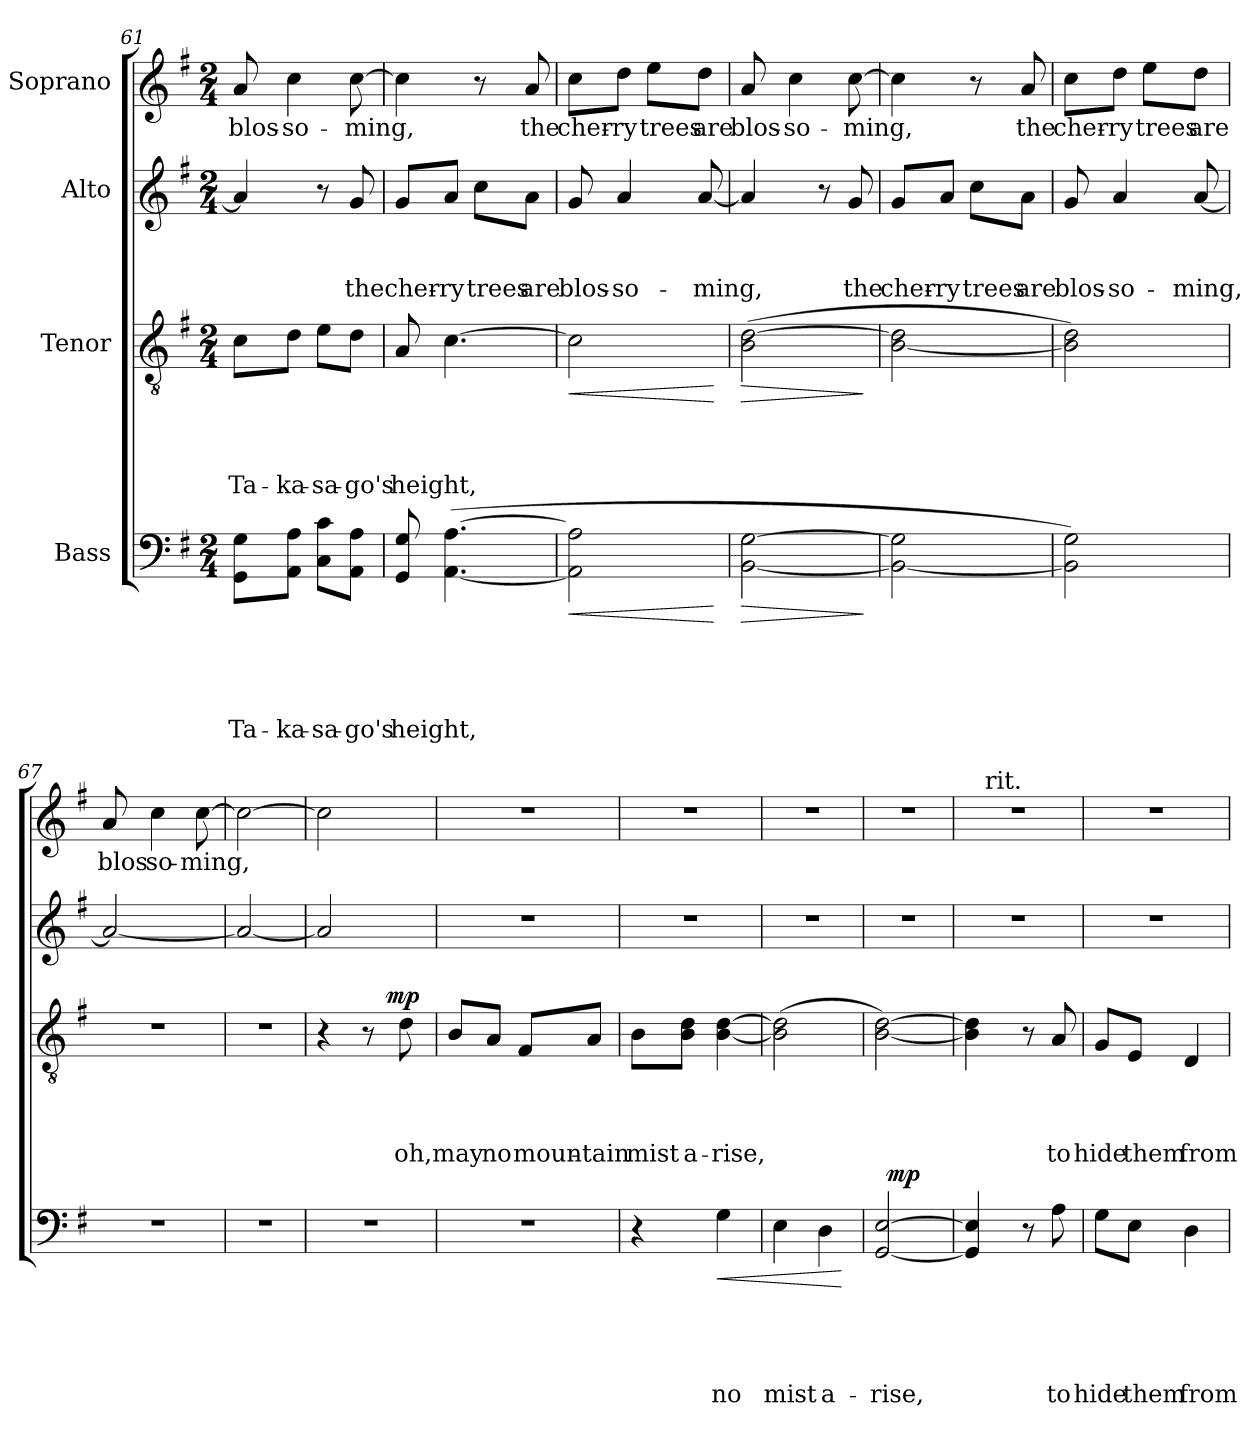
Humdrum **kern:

**kern	**text	**text	**text	**text	**text	**dynam	**kern	**text	**text	**text	**text	**dynam	**kern	**text	**text	**text	**kern	**text
*part4	*part4	*part4	*part4	*part4	*part4	*part4	*part3	*part3	*part3	*part3	*part3	*part3	*part2	*part2	*part2	*part2	*part1	*part1
*staff4	*staff4	*staff4	*staff4	*staff4	*staff4	*staff4	*staff3	*staff3	*staff3	*staff3	*staff3	*staff3	*staff2	*staff2	*staff2	*staff2	*staff1	*staff1
*I"Bass	*	*	*	*	*	*	*I"Tenor	*	*	*	*	*	*I"Alto	*	*	*	*I"Soprano	*
*clefF4	*	*	*	*	*	*	*clefGv2	*	*	*	*	*	*clefG2	*	*	*	*clefG2	*
*k[f#]	*	*	*	*	*	*	*k[f#]	*	*	*	*	*	*k[f#]	*	*	*	*k[f#]	*
*G:	*	*	*	*	*	*	*G:	*	*	*	*	*	*G:	*	*	*	*G:	*
*M2/4	*	*	*	*	*	*	*M2/4	*	*	*	*	*	*M2/4	*	*	*	*M2/4	*
=61	=61	=61	=61	=61	=61	=61	=61	=61	=61	=61	=61	=61	=61	=61	=61	=61	=61	=61
!	!	!	!	!	!LO:LY:b	!	!	!	!	!	!LO:LY:b	!	!	!	!	!	!	!LO:LY:b
8GG\ 8G\L	.	.	.	.	Ta-	.	8c\L	.	.	.	Ta-	.	4a/]	.	.	.	8a/	blos-
!	!	!	!	!	!LO:LY:b	!	!	!	!	!	!LO:LY:b	!	!	!	!	!	!	!LO:LY:b
8AA\ 8A\J	.	.	.	.	-ka-	.	8d\J	.	.	.	-ka-	.	.	.	.	.	4cc\	-so-
!	!	!	!	!	!LO:LY:b	!	!	!	!	!	!LO:LY:b	!	!	!	!	!	!	!
8C\ 8c\L	.	.	.	.	-sa-	.	8e\L	.	.	.	-sa-	.	8r	.	.	.	.	.
!	!	!	!	!	!LO:LY:b	!	!	!	!	!	!LO:LY:b	!	!	!	!	!LO:LY:b	!	!LO:LY:b
8AA\ 8A\J	.	.	.	.	-go's	.	8d\J	.	.	.	-go's	.	8g/	.	.	the	[>8cc\	-ming,
=62	=62	=62	=62	=62	=62	=62	=62	=62	=62	=62	=62	=62	=62	=62	=62	=62	=62	=62
!	!	!	!	!	!LO:LY:b	!	!	!	!	!	!LO:LY:b	!	!	!	!	!LO:LY:b	!	!
8GG/ 8G/	.	.	.	.	height,	.	8A/	.	.	.	height,	.	8g/L	.	.	cher-	4cc\]	.
!	!	!	!	!	!	!	!	!	!	!	!	!	!	!	!	!LO:LY:b	!	!
(>[<4.AA\ [>4.A\	.	.	.	.	.	.	[>4.c\	.	.	.	.	.	8a/J	.	.	-ry	.	.
!	!	!	!	!	!	!	!	!	!	!	!	!	!	!	!	!LO:LY:b	!	!
.	.	.	.	.	.	.	.	.	.	.	.	.	8cc\L	.	.	trees	8r	.
!	!	!	!	!	!	!	!	!	!	!	!	!	!	!	!	!LO:LY:b	!	!LO:LY:b
.	.	.	.	.	.	.	.	.	.	.	.	.	8a\J	.	.	are	8a/	the
=63	=63	=63	=63	=63	=63	=63	=63	=63	=63	=63	=63	=63	=63	=63	=63	=63	=63	=63
!	!	!	!	!	!	!LO:HP:b	!	!	!	!	!	!LO:HP:b	!	!	!	!LO:LY:b	!	!LO:LY:b
2AA\] 2A\]	.	.	.	.	.	<	2c\]	.	.	.	.	<	8g/	.	.	blos-	8cc\L	cher-
!	!	!	!	!	!	!	!	!	!	!	!	!	!	!	!	!LO:LY:b	!	!LO:LY:b
.	.	.	.	.	.	.	.	.	.	.	.	.	4a/	.	.	-so-	8dd\J	-ry
!	!	!	!	!	!	!	!	!	!	!	!	!	!	!	!	!	!	!LO:LY:b
.	.	.	.	.	.	.	.	.	.	.	.	.	.	.	.	.	8ee\L	trees
!	!	!	!	!	!	!	!	!	!	!	!	!	!	!	!	!LO:LY:b	!	!LO:LY:b
.	.	.	.	.	.	.	.	.	.	.	.	.	[<8a/	.	.	-ming,	8dd\J	are
.	.	.	.	.	.	[	.	.	.	.	.	[	.	.	.	.	.	.
=64	=64	=64	=64	=64	=64	=64	=64	=64	=64	=64	=64	=64	=64	=64	=64	=64	=64	=64
!	!	!	!	!	!	!LO:HP:b	!	!	!	!	!	!LO:HP:b	!	!	!	!	!	!LO:LY:b
[>2BB\ [>2G\	.	.	.	.	.	>	(2B\ [>2d\	.	.	.	.	>	4a/]	.	.	.	8a/	blos-
!	!	!	!	!	!	!	!	!	!	!	!	!	!	!	!	!	!	!LO:LY:b
.	.	.	.	.	.	.	.	.	.	.	.	.	.	.	.	.	4cc\	-so-
.	.	.	.	.	.	.	.	.	.	.	.	.	8r	.	.	.	.	.
!	!	!	!	!	!	!	!	!	!	!	!	!	!	!	!	!LO:LY:b	!	!LO:LY:b
.	.	.	.	.	.	.	.	.	.	.	.	.	8g/	.	.	the	[>8cc\	-ming,
.	.	.	.	.	.	]	.	.	.	.	.	]	.	.	.	.	.	.
!!LO:PB:g=z
=65	=65	=65	=65	=65	=65	=65	=65	=65	=65	=65	=65	=65	=65	=65	=65	=65	=65	=65
!	!	!	!	!	!	!	!	!	!	!	!	!	!	!	!	!LO:LY:b	!	!
2BB\_ 2G\]	.	.	.	.	.	.	[<2B\ 2d\]	.	.	.	.	.	8g/L	.	.	cher-	4cc\]	.
!	!	!	!	!	!	!	!	!	!	!	!	!	!	!	!	!LO:LY:b	!	!
.	.	.	.	.	.	.	.	.	.	.	.	.	8a/J	.	.	-ry	.	.
!	!	!	!	!	!	!	!	!	!	!	!	!	!	!	!	!LO:LY:b	!	!
.	.	.	.	.	.	.	.	.	.	.	.	.	8cc\L	.	.	trees	8r	.
!	!	!	!	!	!	!	!	!	!	!	!	!	!	!	!	!LO:LY:b	!	!LO:LY:b
.	.	.	.	.	.	.	.	.	.	.	.	.	8a\J	.	.	are	8a/	the
=66	=66	=66	=66	=66	=66	=66	=66	=66	=66	=66	=66	=66	=66	=66	=66	=66	=66	=66
!	!	!	!	!	!	!	!	!	!	!	!	!	!	!	!	!LO:LY:b	!	!LO:LY:b
2BB\] 2G\)	.	.	.	.	.	.	2B\] 2d\)	.	.	.	.	.	8g/	.	.	blos-	8cc\L	cher-
!	!	!	!	!	!	!	!	!	!	!	!	!	!	!	!	!LO:LY:b	!	!LO:LY:b
.	.	.	.	.	.	.	.	.	.	.	.	.	4a/	.	.	-so-	8dd\J	-ry
!	!	!	!	!	!	!	!	!	!	!	!	!	!	!	!	!	!	!LO:LY:b
.	.	.	.	.	.	.	.	.	.	.	.	.	.	.	.	.	8ee\L	trees
!	!	!	!	!	!	!	!	!	!	!	!	!	!	!	!	!LO:LY:b	!	!LO:LY:b
.	.	.	.	.	.	.	.	.	.	.	.	.	[<8a/	.	.	-ming,	8dd\J	are
=67	=67	=67	=67	=67	=67	=67	=67	=67	=67	=67	=67	=67	=67	=67	=67	=67	=67	=67
!LO:N:vis=1	!	!	!	!	!	!	!LO:N:vis=1	!	!	!	!	!	!	!	!	!	!	!LO:LY:b
2r	.	.	.	.	.	.	2r	.	.	.	.	.	2a/_	.	.	.	8a/	blos
!	!	!	!	!	!	!	!	!	!	!	!	!	!	!	!	!	!	!LO:LY:b
.	.	.	.	.	.	.	.	.	.	.	.	.	.	.	.	.	4cc\	so-
!	!	!	!	!	!	!	!	!	!	!	!	!	!	!	!	!	!	!LO:LY:b
.	.	.	.	.	.	.	.	.	.	.	.	.	.	.	.	.	[>8cc\	-ming,
=68	=68	=68	=68	=68	=68	=68	=68	=68	=68	=68	=68	=68	=68	=68	=68	=68	=68	=68
!LO:N:vis=1	!	!	!	!	!	!	!LO:N:vis=1	!	!	!	!	!	!	!	!	!	!	!
2r	.	.	.	.	.	.	2r	.	.	.	.	.	2a/_	.	.	.	2cc\_	.
=69	=69	=69	=69	=69	=69	=69	=69	=69	=69	=69	=69	=69	=69	=69	=69	=69	=69	=69
!LO:N:vis=1	!	!	!	!	!	!	!	!	!	!	!	!	!	!	!	!	!	!
*	*	*	*	*	*	*	*^	*	*	*	*	*	*	*	*	*	*	*
2r	.	.	.	.	.	.	4r	4ryy	.	.	.	.	.	2a/]	.	.	.	2cc\]	.
.	.	.	.	.	.	.	8r	16.ryy	.	.	.	.	.	.	.	.	.	.	.
!	!	!	!	!	!	!	!	!	!	!	!	!	!LO:DY:a	!	!	!	!	!	!
.	.	.	.	.	.	.	.	8ryy	.	.	.	.	mp	.	.	.	.	.	.
!	!	!	!	!	!	!	!	!	!	!	!	!LO:LY:b	!	!	!	!	!	!	!
.	.	.	.	.	.	.	8d\	.	.	.	.	oh,	.	.	.	.	.	.	.
.	.	.	.	.	.	.	.	32ryy	.	.	.	.	.	.	.	.	.	.	.
=70	=70	=70	=70	=70	=70	=70	=70	=70	=70	=70	=70	=70	=70	=70	=70	=70	=70	=70	=70
!LO:N:vis=1	!	!	!	!	!	!	!	!	!	!	!	!LO:LY:b	!	!LO:N:vis=1	!	!	!	!LO:N:vis=1	!
*	*	*	*	*	*	*	*v	*v	*	*	*	*	*	*	*	*	*	*	*
2r	.	.	.	.	.	.	8B/L	.	.	.	may	.	2r	.	.	.	2r	.
!	!	!	!	!	!	!	!	!	!	!	!LO:LY:b	!	!	!	!	!	!	!
.	.	.	.	.	.	.	8A/J	.	.	.	no	.	.	.	.	.	.	.
!	!	!	!	!	!	!	!	!	!	!	!LO:LY:b	!	!	!	!	!	!	!
.	.	.	.	.	.	.	8F#/L	.	.	.	moun-	.	.	.	.	.	.	.
!	!	!	!	!	!	!	!	!	!	!	!LO:LY:b	!	!	!	!	!	!	!
.	.	.	.	.	.	.	8A/J	.	.	.	-tain	.	.	.	.	.	.	.
=71	=71	=71	=71	=71	=71	=71	=71	=71	=71	=71	=71	=71	=71	=71	=71	=71	=71	=71
!	!	!	!	!	!	!	!	!	!	!	!LO:LY:b	!	!LO:N:vis=1	!	!	!	!LO:N:vis=1	!
4r	.	.	.	.	.	.	8B\L	.	.	.	mist	.	2r	.	.	.	2r	.
!	!	!	!	!	!	!	!	!	!	!	!LO:LY:b	!	!	!	!	!	!	!
.	.	.	.	.	.	.	8B\ 8d\J	.	.	.	a-	.	.	.	.	.	.	.
!	!	!	!	!	!LO:LY:b	!LO:HP:b	!	!	!	!	!LO:LY:b	!	!	!	!	!	!	!
4G\	.	.	.	.	no	<	[<4B\ [>4d\	.	.	.	-rise,	.	.	.	.	.	.	.
=72	=72	=72	=72	=72	=72	=72	=72	=72	=72	=72	=72	=72	=72	=72	=72	=72	=72	=72
!	!	!	!	!	!LO:LY:b	!	!	!	!	!	!	!	!LO:N:vis=1	!	!	!	!LO:N:vis=1	!
4E\	.	.	.	.	mist	.	(2B\] 2d\]	.	.	.	.	.	2r	.	.	.	2r	.
!	!	!	!	!	!LO:LY:b	!	!	!	!	!	!	!	!	!	!	!	!	!
4D\	.	.	.	.	a-	.	.	.	.	.	.	.	.	.	.	.	.	.
.	.	.	.	.	.	[	.	.	.	.	.	.	.	.	.	.	.	.
!!LO:LB:g=z
=73	=73	=73	=73	=73	=73	=73	=73	=73	=73	=73	=73	=73	=73	=73	=73	=73	=73	=73
!	!	!	!	!	!LO:LY:b	!	!	!	!	!	!	!	!LO:N:vis=1	!	!	!	!LO:N:vis=1	!
*^	*	*	*	*	*	*	*	*	*	*	*	*	*	*	*	*	*	*
[<2GG/ [>2E/	32ryy	.	.	.	.	-rise,	.	[<2B\ [>2d\)	.	.	.	.	.	2r	.	.	.	2r	.
!	!	!	!	!	!	!	!LO:DY:a	!	!	!	!	!	!	!	!	!	!	!	!
.	4...ryy	.	.	.	.	.	mp	.	.	.	.	.	.	.	.	.	.	.	.
=74	=74	=74	=74	=74	=74	=74	=74	=74	=74	=74	=74	=74	=74	=74	=74	=74	=74	=74	=74
!	!	!	!	!	!	!	!	!	!	!	!	!	!	!LO:N:vis=1	!	!	!	!LO:N:vis=1	!
*v	*v	*	*	*	*	*	*	*	*	*	*	*	*	*	*	*	*	*^	*
4GG/] 4E/]	.	.	.	.	.	.	4B\] 4d\]	.	.	.	.	.	2r	.	.	.	2r	16ryy	.
!	!	!	!	!	!	!	!	!	!	!	!	!	!	!	!	!	!	!LO:TX:a:t=rit.	!
.	.	.	.	.	.	.	.	.	.	.	.	.	.	.	.	.	.	4..ryy	.
8r	.	.	.	.	.	.	8r	.	.	.	.	.	.	.	.	.	.	.	.
!	!	!	!	!	!LO:LY:b	!	!	!	!	!	!LO:LY:b	!	!	!	!	!	!	!	!
8A\	.	.	.	.	to	.	8A/	.	.	.	to	.	.	.	.	.	.	.	.
=75	=75	=75	=75	=75	=75	=75	=75	=75	=75	=75	=75	=75	=75	=75	=75	=75	=75	=75	=75
!	!	!	!	!	!LO:LY:b	!	!	!	!	!	!LO:LY:b	!	!LO:N:vis=1	!	!	!	!LO:N:vis=1	!	!
*	*	*	*	*	*	*	*	*	*	*	*	*	*	*	*	*	*v	*v	*
8G\L	.	.	.	.	hide	.	8G/L	.	.	.	hide	.	2r	.	.	.	2r	.
!	!	!	!	!	!LO:LY:b	!	!	!	!	!	!LO:LY:b	!	!	!	!	!	!	!
8E\J	.	.	.	.	them	.	8E/J	.	.	.	them	.	.	.	.	.	.	.
!	!	!	!	!	!LO:LY:b	!	!	!	!	!	!LO:LY:b	!	!	!	!	!	!	!
4D\	.	.	.	.	from	.	4D/	.	.	.	from	.	.	.	.	.	.	.
=	=	=	=	=	=	=	=	=	=	=	=	=	=	=	=	=	=	=
*-	*-	*-	*-	*-	*-	*-	*-	*-	*-	*-	*-	*-	*-	*-	*-	*-	*-	*-
